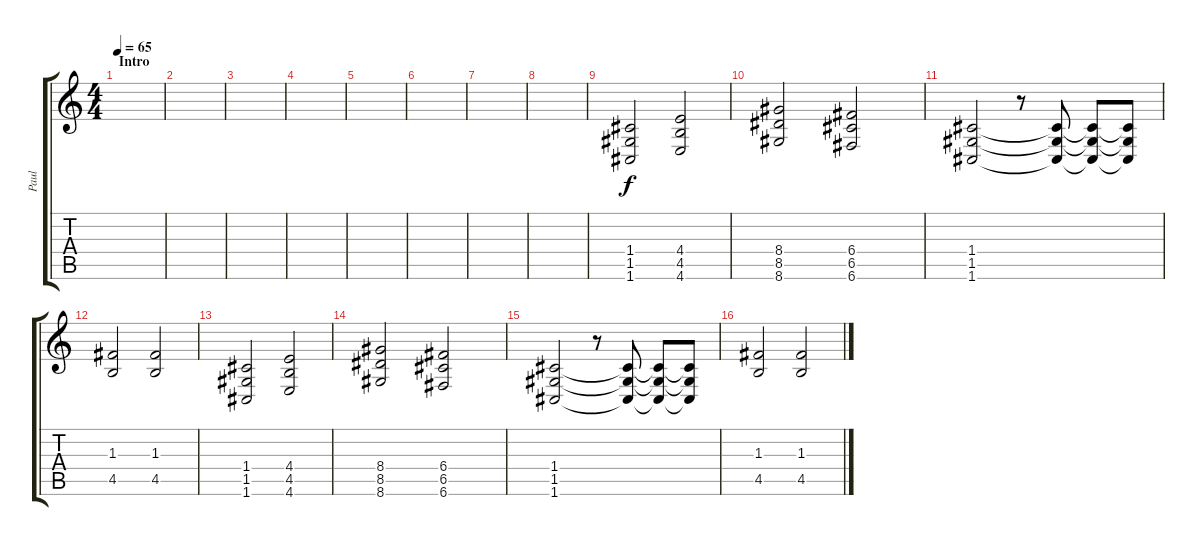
\track ("Paul" "Paul") {instrument overdrivenguitar}
\staff {score tabs}
\tuning (D4 A3 F3 C3 G2 C2) {hide}
\ts (4 4)
\section ("" "Intro")
\tempo 65
\clef g2
\ks c
|
|
|
|
|
|
|
|
(1.4 1.5 1.6).2 (4.4 4.5 4.6).2 |
(8.4 8.5 8.6).2 (6.4 6.5 6.6).2 |
(1.4 1.5 1.6).2 r.8 (1.4{t} 1.5{t} 1.6{t}).8 (1.4{t} 1.5{t} 1.6{t}).8 (1.4{t} 1.5{t} 1.6{t}).8 |
(1.3 4.5).2 (1.3 4.5).2 |
(1.4 1.5 1.6).2 (4.4 4.5 4.6).2 |
(8.4 8.5 8.6).2 (6.4 6.5 6.6).2 |
(1.4 1.5 1.6).2 r.8 (1.4{t} 1.5{t} 1.6{t}).8 (1.4{t} 1.5{t} 1.6{t}).8 (1.4{t} 1.5{t} 1.6{t}).8 |
(1.3 4.5).2 (1.3 4.5).2
